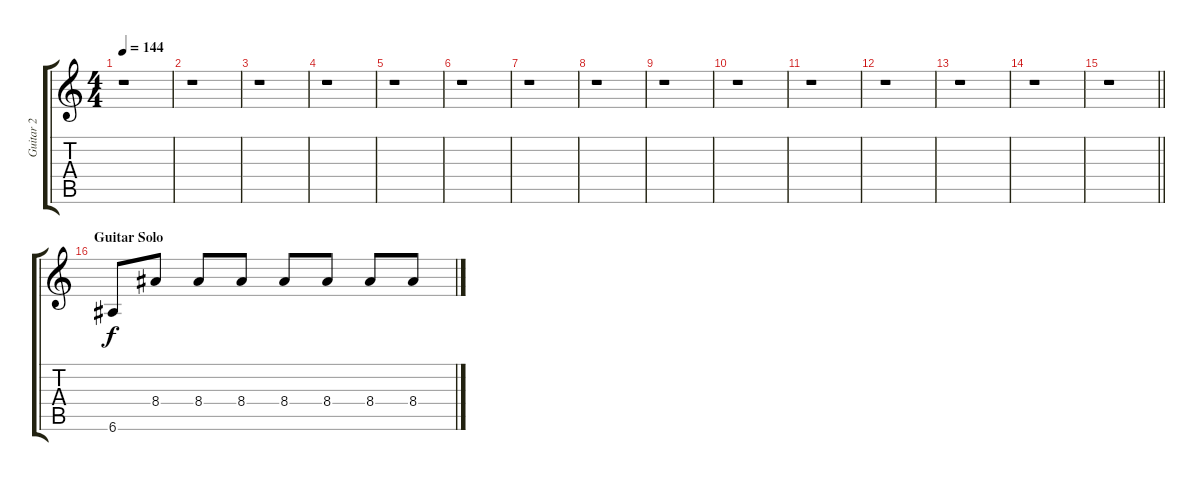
\track ("Guitar 2" "Guitar 2") {instrument overdrivenguitar}
\staff {score tabs}
\tuning (E4 B3 G3 D3 A2 E2) {hide}
\ts (4 4)
\tempo 144
\clef g2
\ks c
r.1{dy f} |
r.1 |
r.1 |
r.1 |
r.1 |
r.1 |
r.1 |
r.1 |
r.1 |
r.1 |
r.1 |
r.1 |
r.1 |
r.1 |
\barLineRight lightlight
r.1 |
\section ("" "Guitar Solo")
6.6.8 8.4.8 8.4.8 8.4.8 8.4.8 8.4.8 8.4.8 8.4.8
